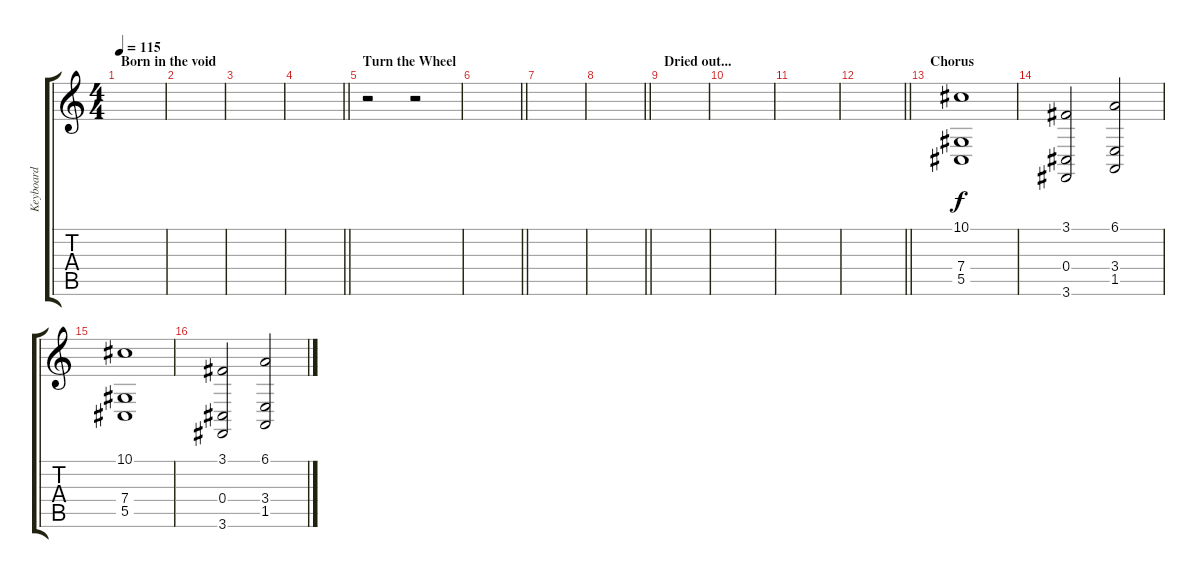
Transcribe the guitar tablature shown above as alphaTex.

\track ("Keyboard" "Keyboard") {instrument stringensemble1}
\staff {score tabs}
\tuning (Eb4 Bb3 Gb3 Db3 Ab2 Eb2) {hide}
\ts (4 4)
\section ("" "Born in the void")
\tempo 115
\clef g2
\ks c
|
|
|
\barLineRight lightlight
|
\section ("" "Turn the Wheel")
r.2 r.2 |
\barLineRight lightlight
|
|
\barLineRight lightlight
|
\section ("" "Dried out...")
|
|
|
\barLineRight lightlight
|
\section ("" "Chorus")
(10.1 7.4 5.5).1 |
(3.1 0.4 3.6).2 (6.1 3.4 1.5).2 |
(10.1 7.4 5.5).1 |
(3.1 0.4 3.6).2 (6.1 3.4 1.5).2
